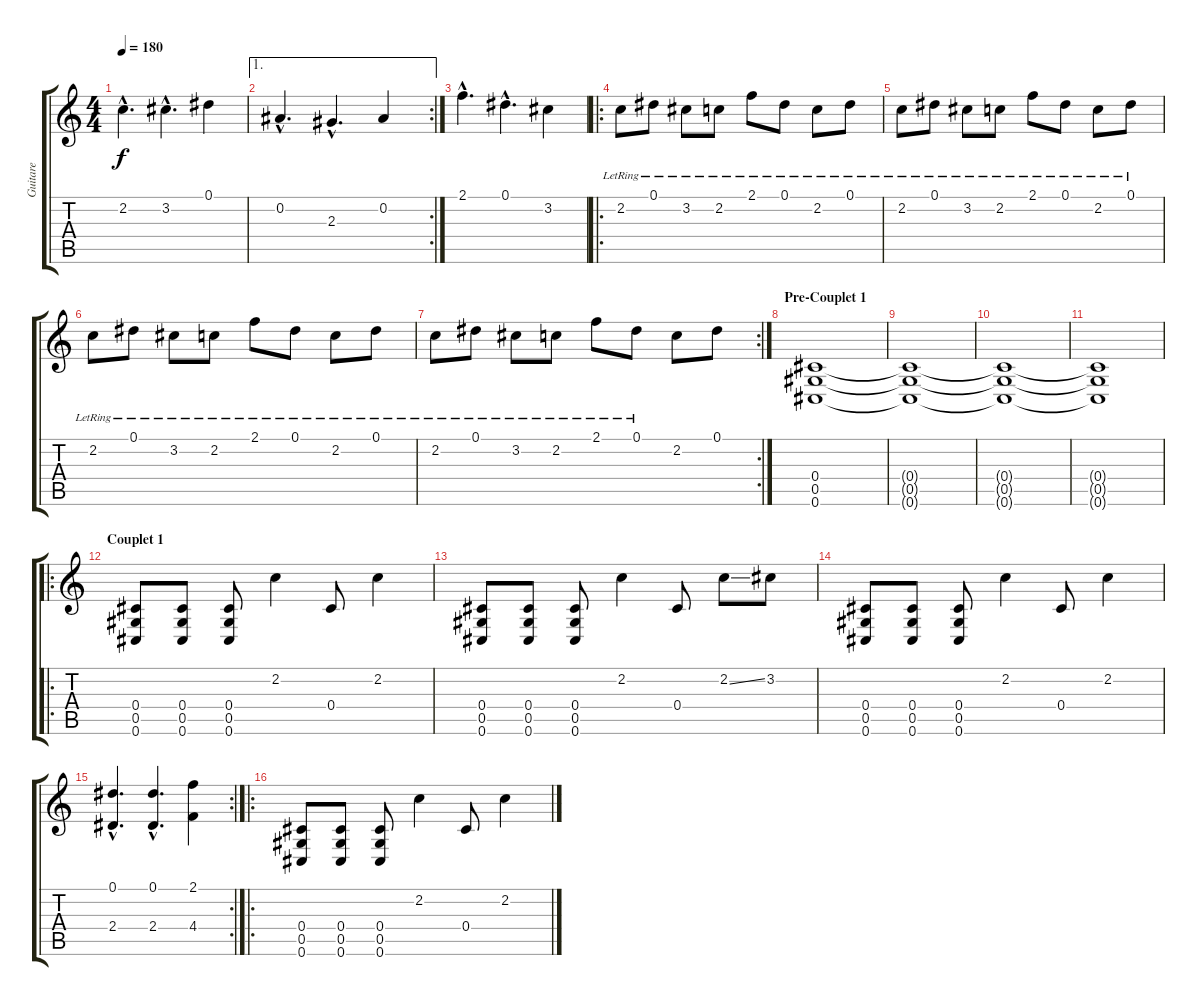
\track ("Guitare" "Guitare") {instrument distortionguitar}
\staff {score tabs}
\tuning (Eb4 Bb3 Gb3 Db3 Ab2 Db2) {hide}
\ts (4 4)
\tempo 180
\clef g2
\ks c
2.2{hac}.4{d dy f} 3.2{hac}.4{d} 0.1.4 |
\ae 1
\rc 2
0.2{hac}.4{d} 2.3{hac}.4{d} 0.2.4 |
2.1{hac}.4{d} 0.1{hac}.4{d} 3.2.4 |
\ro
2.2{lr}.8{instrument distortionguitar} 0.1{lr}.8 3.2{lr}.8 2.2{lr}.8 2.1{lr}.8 0.1{lr}.8 2.2{lr}.8 0.1{lr}.8 |
2.2{lr}.8{instrument distortionguitar} 0.1{lr}.8 3.2{lr}.8 2.2{lr}.8 2.1{lr}.8 0.1{lr}.8 2.2{lr}.8 0.1{lr}.8 |
2.2{lr}.8{instrument distortionguitar} 0.1{lr}.8 3.2{lr}.8 2.2{lr}.8 2.1{lr}.8 0.1{lr}.8 2.2{lr}.8 0.1{lr}.8 |
\rc 2
2.2{lr}.8{instrument distortionguitar} 0.1{lr}.8 3.2{lr}.8 2.2{lr}.8 2.1{lr}.8 0.1{lr}.8 2.2.8 0.1.8 |
\section ("" "Pre-Couplet 1")
(0.4 0.5 0.6).1{instrument distortionguitar} |
(0.4{t} 0.5{t} 0.6{t}).1 |
(0.4{t} 0.5{t} 0.6{t}).1 |
(0.4{t} 0.5{t} 0.6{t}).1 |
\ro
\section ("" "Couplet 1")
(0.4 0.5 0.6).8{instrument distortionguitar} (0.4 0.5 0.6).8 (0.4 0.5 0.6).8 2.2.4 0.4.8 2.2.4 |
(0.4 0.5 0.6).8{instrument distortionguitar} (0.4 0.5 0.6).8 (0.4 0.5 0.6).8 2.2.4 0.4.8 2.2{ss}.8 3.2.8 |
(0.4 0.5 0.6).8{instrument distortionguitar} (0.4 0.5 0.6).8 (0.4 0.5 0.6).8 2.2.4 0.4.8 2.2.4 |
\rc 2
(0.1{hac} 2.4{hac}).4{d} (0.1{hac} 2.4{hac}).4{d} (2.1 4.4).4 |
\ro
(0.4 0.5 0.6).8{instrument distortionguitar} (0.4 0.5 0.6).8 (0.4 0.5 0.6).8 2.2.4 0.4.8 2.2.4
